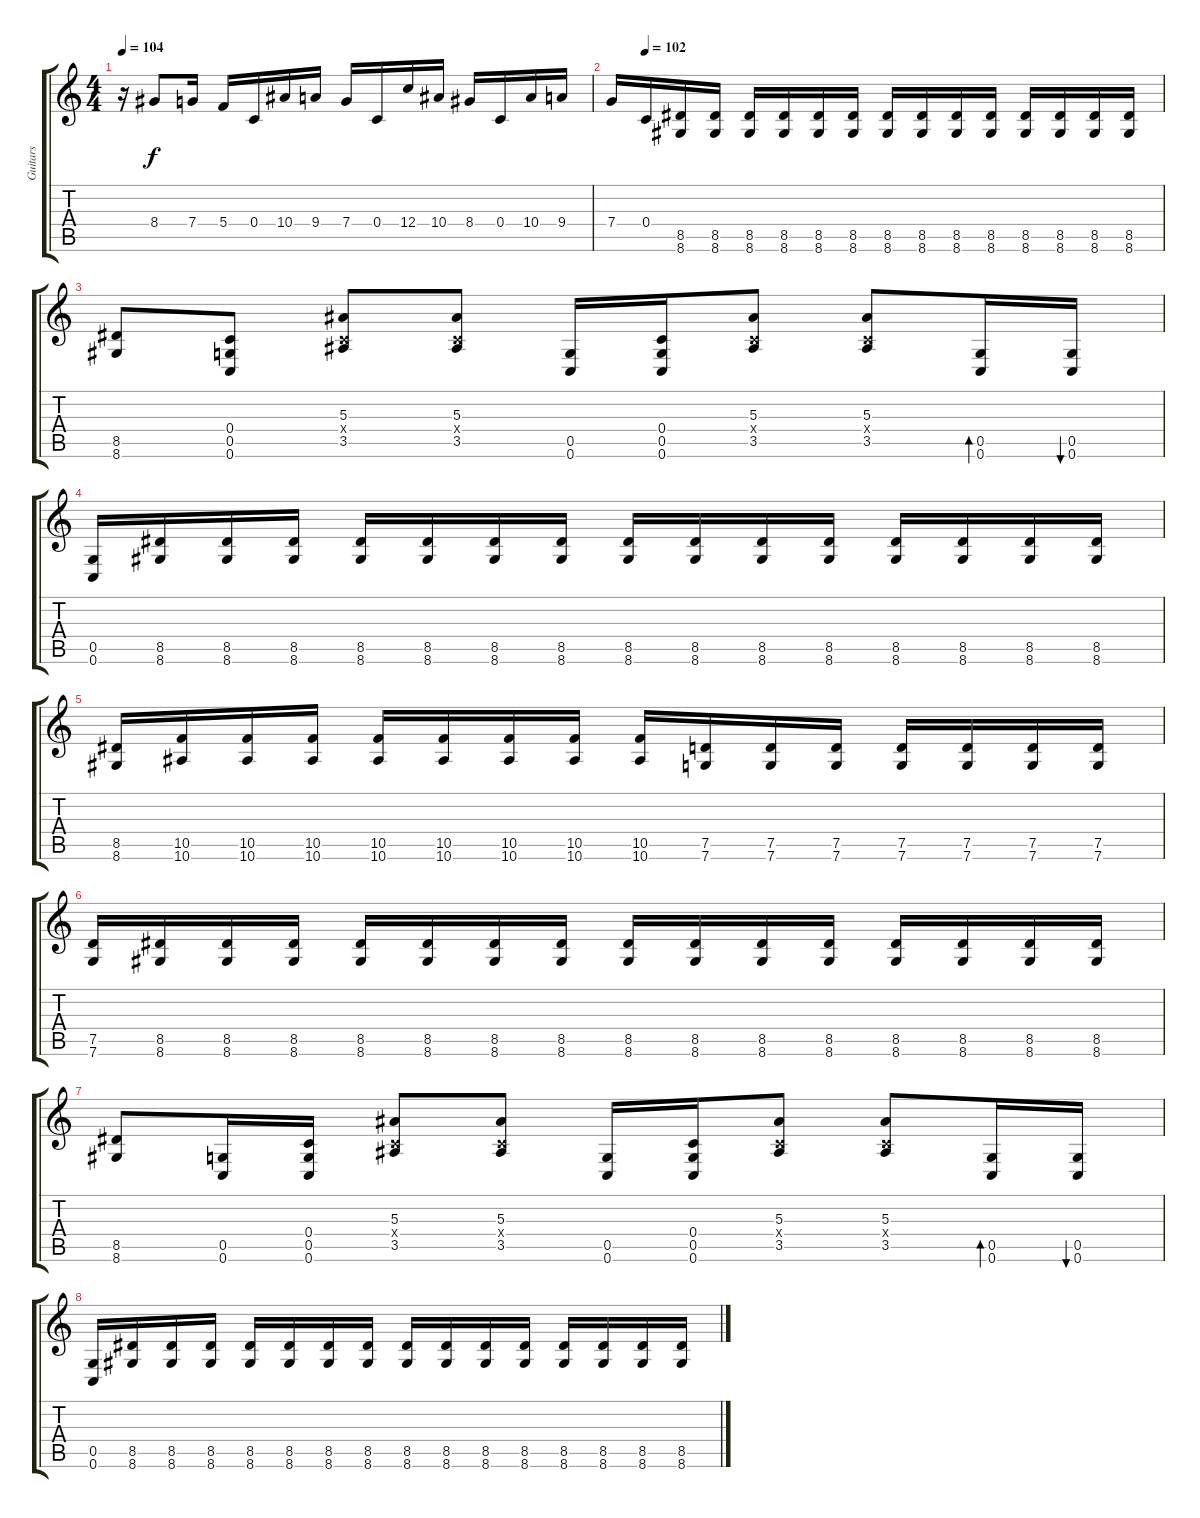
\track ("Guitars" "Guitars") {instrument distortionguitar}
\staff {score tabs}
\tuning (D4 A3 F3 C3 G2 C2) {hide}
\ts (4 4)
\tempo 104
\clef g2
\ks c
r.16{dy f} 8.4.8 7.4.16 5.4.16 0.4.16 10.4.16 9.4.16 7.4.16 0.4.16 12.4.16 10.4.16 8.4.16 0.4.16 10.4.16 9.4.16 |
\tempo (102 0.0625)
7.4.16 0.4.16 (8.5 8.6).16 (8.5 8.6).16 (8.5 8.6).16 (8.5 8.6).16 (8.5 8.6).16 (8.5 8.6).16 (8.5 8.6).16 (8.5 8.6).16 (8.5 8.6).16 (8.5 8.6).16 (8.5 8.6).16 (8.5 8.6).16 (8.5 8.6).16 (8.5 8.6).16 |
(8.5 8.6).8 (0.4 0.5 0.6).8 (5.3 0.4{x} 3.5).8 (5.3 0.4{x} 3.5).8 (0.5 0.6).16 (0.4 0.5 0.6).16 (5.3 0.4{x} 3.5).8 (5.3 0.4{x} 3.5).8 (0.5 0.6).16{bd 120} (0.5 0.6).16{bu 480} |
(0.5 0.6).16 (8.5 8.6).16 (8.5 8.6).16 (8.5 8.6).16 (8.5 8.6).16 (8.5 8.6).16 (8.5 8.6).16 (8.5 8.6).16 (8.5 8.6).16 (8.5 8.6).16 (8.5 8.6).16 (8.5 8.6).16 (8.5 8.6).16 (8.5 8.6).16 (8.5 8.6).16 (8.5 8.6).16 |
(8.5 8.6).16 (10.5 10.6).16 (10.5 10.6).16 (10.5 10.6).16 (10.5 10.6).16 (10.5 10.6).16 (10.5 10.6).16 (10.5 10.6).16 (10.5 10.6).16 (7.5 7.6).16 (7.5 7.6).16 (7.5 7.6).16 (7.5 7.6).16 (7.5 7.6).16 (7.5 7.6).16 (7.5 7.6).16 |
(7.5 7.6).16 (8.5 8.6).16 (8.5 8.6).16 (8.5 8.6).16 (8.5 8.6).16 (8.5 8.6).16 (8.5 8.6).16 (8.5 8.6).16 (8.5 8.6).16 (8.5 8.6).16 (8.5 8.6).16 (8.5 8.6).16 (8.5 8.6).16 (8.5 8.6).16 (8.5 8.6).16 (8.5 8.6).16 |
(8.5 8.6).8 (0.5 0.6).16 (0.4 0.5 0.6).16 (5.3 0.4{x} 3.5).8 (5.3 0.4{x} 3.5).8 (0.5 0.6).16 (0.4 0.5 0.6).16 (5.3 0.4{x} 3.5).8 (5.3 0.4{x} 3.5).8 (0.5 0.6).16{bd 120} (0.5 0.6).16{bu 480} |
(0.5 0.6).16 (8.5 8.6).16 (8.5 8.6).16 (8.5 8.6).16 (8.5 8.6).16 (8.5 8.6).16 (8.5 8.6).16 (8.5 8.6).16 (8.5 8.6).16 (8.5 8.6).16 (8.5 8.6).16 (8.5 8.6).16 (8.5 8.6).16 (8.5 8.6).16 (8.5 8.6).16 (8.5 8.6).16
